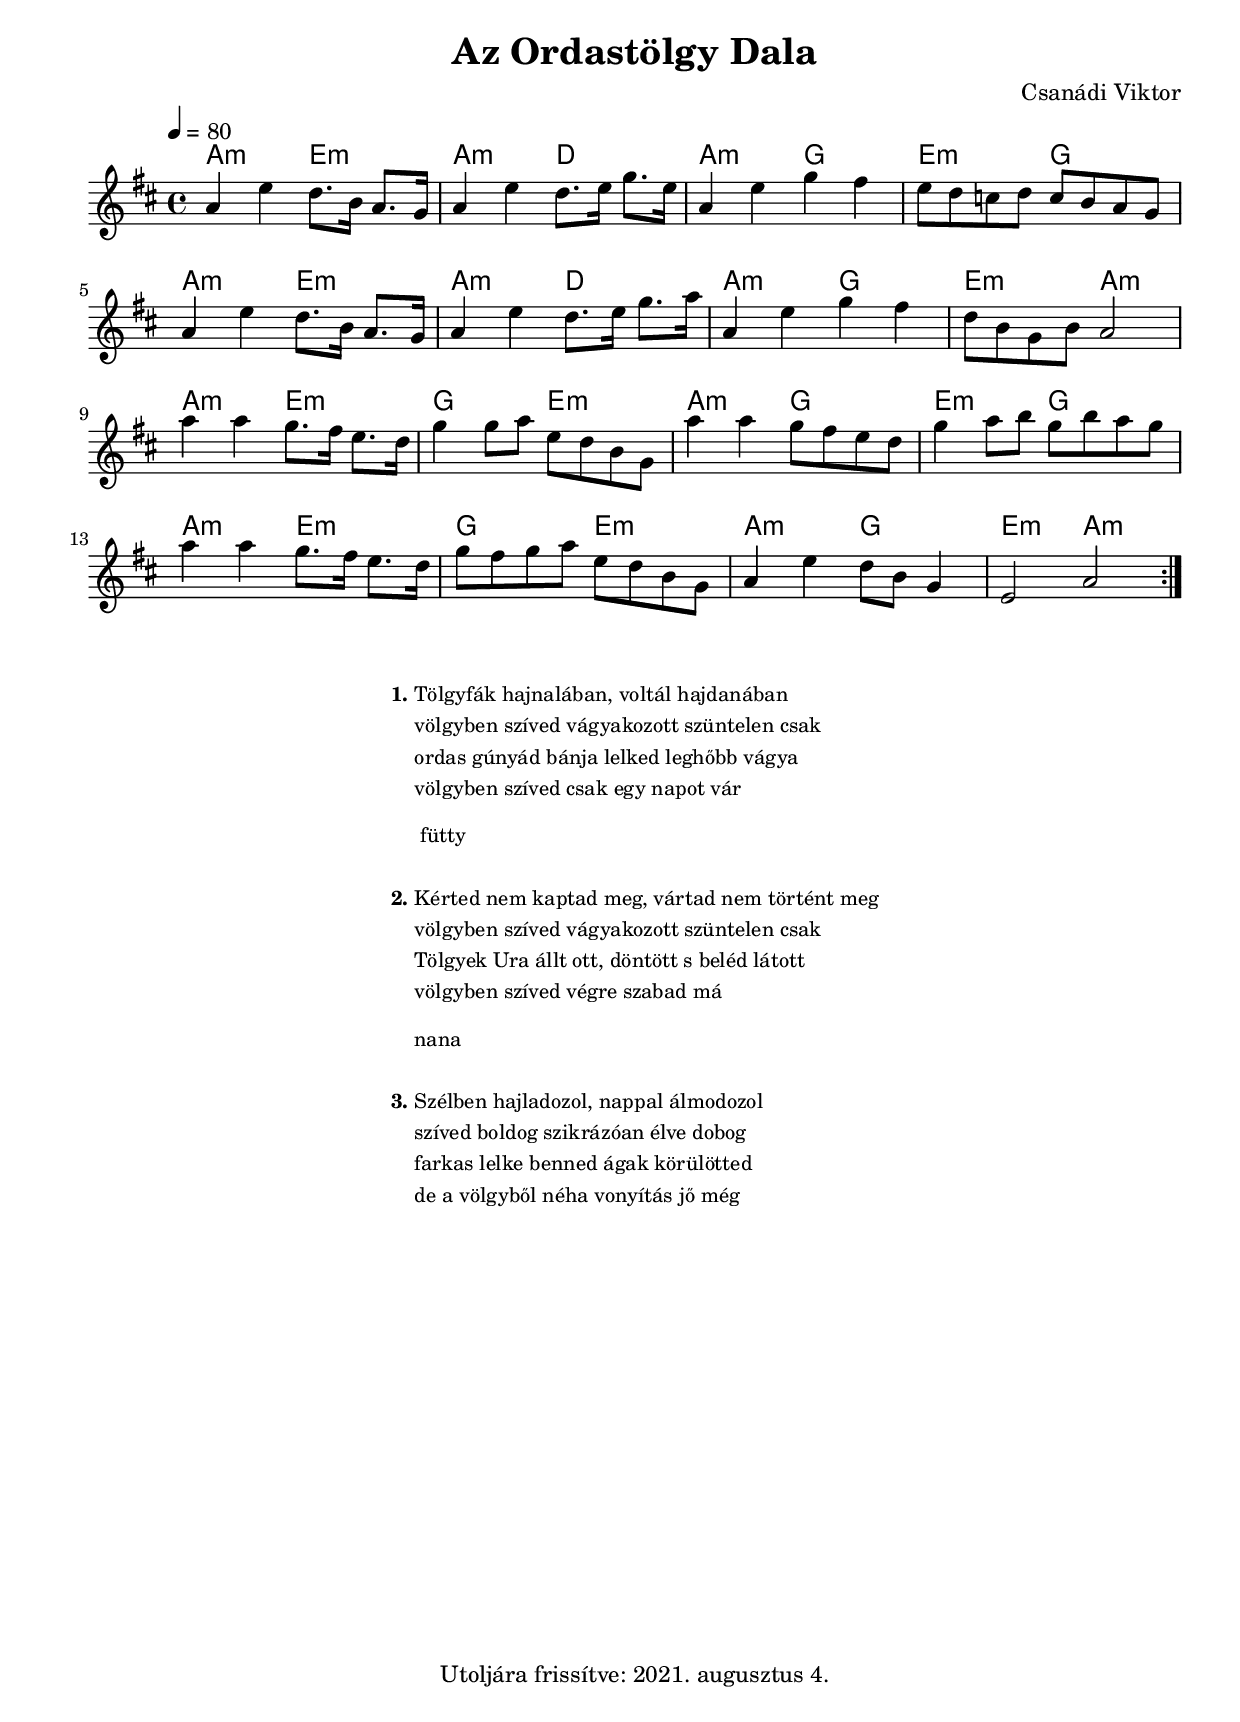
\include "default-settings.ly"

\header {
  title = "Az Ordastölgy Dala"
  composer = "Csanádi Viktor"
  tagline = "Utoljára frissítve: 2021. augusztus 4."
}

global = {
  \key b \minor
  \time 4/4
  \tempo 4 = 80
}


voice = \relative c'' {
  \global
  \dynamicUp
    a4 e' d8. b16 a8. g16 | a4 e'4 d8. e16 g8. e16 |  
    a,4 e' g fis | e8 d c d c b a g |
    % 
    \break
    a4 e' d8. b16 a8. g16 | a4 e'4 d8. e16 g8. a16 |  
    a,4 e' g fis | d8 b g b a2 
    %
    \break
    a'4 a g8. fis16 e8. d16 | g4 g8 a e d b g | 
    a'4 a g8 fis8 e8 d8     | g4 a8 b g b a g |
    % 
    \break
    a4 a g8. fis16 e8. d16 | g8 fis g a e d b g | 
     a4 e' d8 b g4           | e2 a2 
  \bar ":|."   
}

harmonies = \chordmode {
    a2:m e:m | a:m d | a:m g | e:m g
    a:m e:m  | a:m d | a:m g | e:m a:m
    a:m e:m  | g e:m | a:m g | e:m g
    a:m e:m  | g e:m | a:m g | e:m a:m
 
}

verse = \lyricmode {
  % Lyrics follow here.
  Tölgy -- fák haj -- na -- lá -- ban, vol -- tál haj -- da -- ná -- ban
  völgy -- ben szí -- ved vá -- gya -- ko -- zott szün -- te -- len csak
  or -- das gú -- nyád bán -- ja lel -- ked leg -- hőbb vá -- gya
  völgy -- ben szí -- ved csak egy na -- pot vár
  % fütty
  kér -- ted nem kap -- tad meg, vár -- tad nem tör -- tént meg _
  völgy -- ben szí -- ved vá -- gya -- ko -- zott szün -- te -- len csak _
  Töl -- gyek U -- ra állt ott, dön -- tött_s be -- léd lá -- tott
  völgy -- ben szí -- ved vég -- re sza -- bad már
  
}


\score {
  <<
      \new ChordNames {
        \set noChordSymbol = "" 
        \set chordChanges = ##t
        \harmonies
      }
    \voice 
    %\addlyrics { \set stanza = #"1. " \verse }
  >>
  
  \layout { }
  \midi {}
}




\markup \small {
  \fill-line {
      \combine \null \vspace #2 % adds vertical spacing between verses
     % can be removed if space on the page is tight
     \column {
      \line { \bold "1."
        \column {
          "Tölgyfák hajnalában, voltál hajdanában"
          "völgyben szíved vágyakozott szüntelen csak"
          "ordas gúnyád bánja lelked leghőbb vágya"
          "völgyben szíved csak egy napot vár"
        }
      }
      \combine \null \vspace #0.4 % adds vertical spacing between verses
      \line { \bold "    "
              \column {
                "fütty"
              }
      }
     \combine \null \vspace #0.1 % adds vertical spacing between verses
       \line { \bold "2."
        \column {       
            "Kérted nem kaptad meg, vártad nem történt meg"
            "völgyben szíved vágyakozott szüntelen csak"
            "Tölgyek Ura állt ott, döntött s beléd látott"
            "völgyben szíved végre szabad má"
        }
      }
      \combine \null \vspace #0.4 % adds vertical spacing between verses
      \line { \bold  "   "
              \column { "nana"  }
      }
      \combine \null \vspace #0.1 % adds vertical spacing between verses
      \line { \bold "3."
          \column { 
           "Szélben hajladozol, nappal álmodozol"
           "szíved boldog szikrázóan élve dobog"
           "farkas lelke benned ágak körülötted"
           "de a völgyből néha vonyítás jő még"
          }
      }
    }
  \hspace #0.1 % gives some extra space on the right margin;
  % can be removed if page space is tight
  }
}
